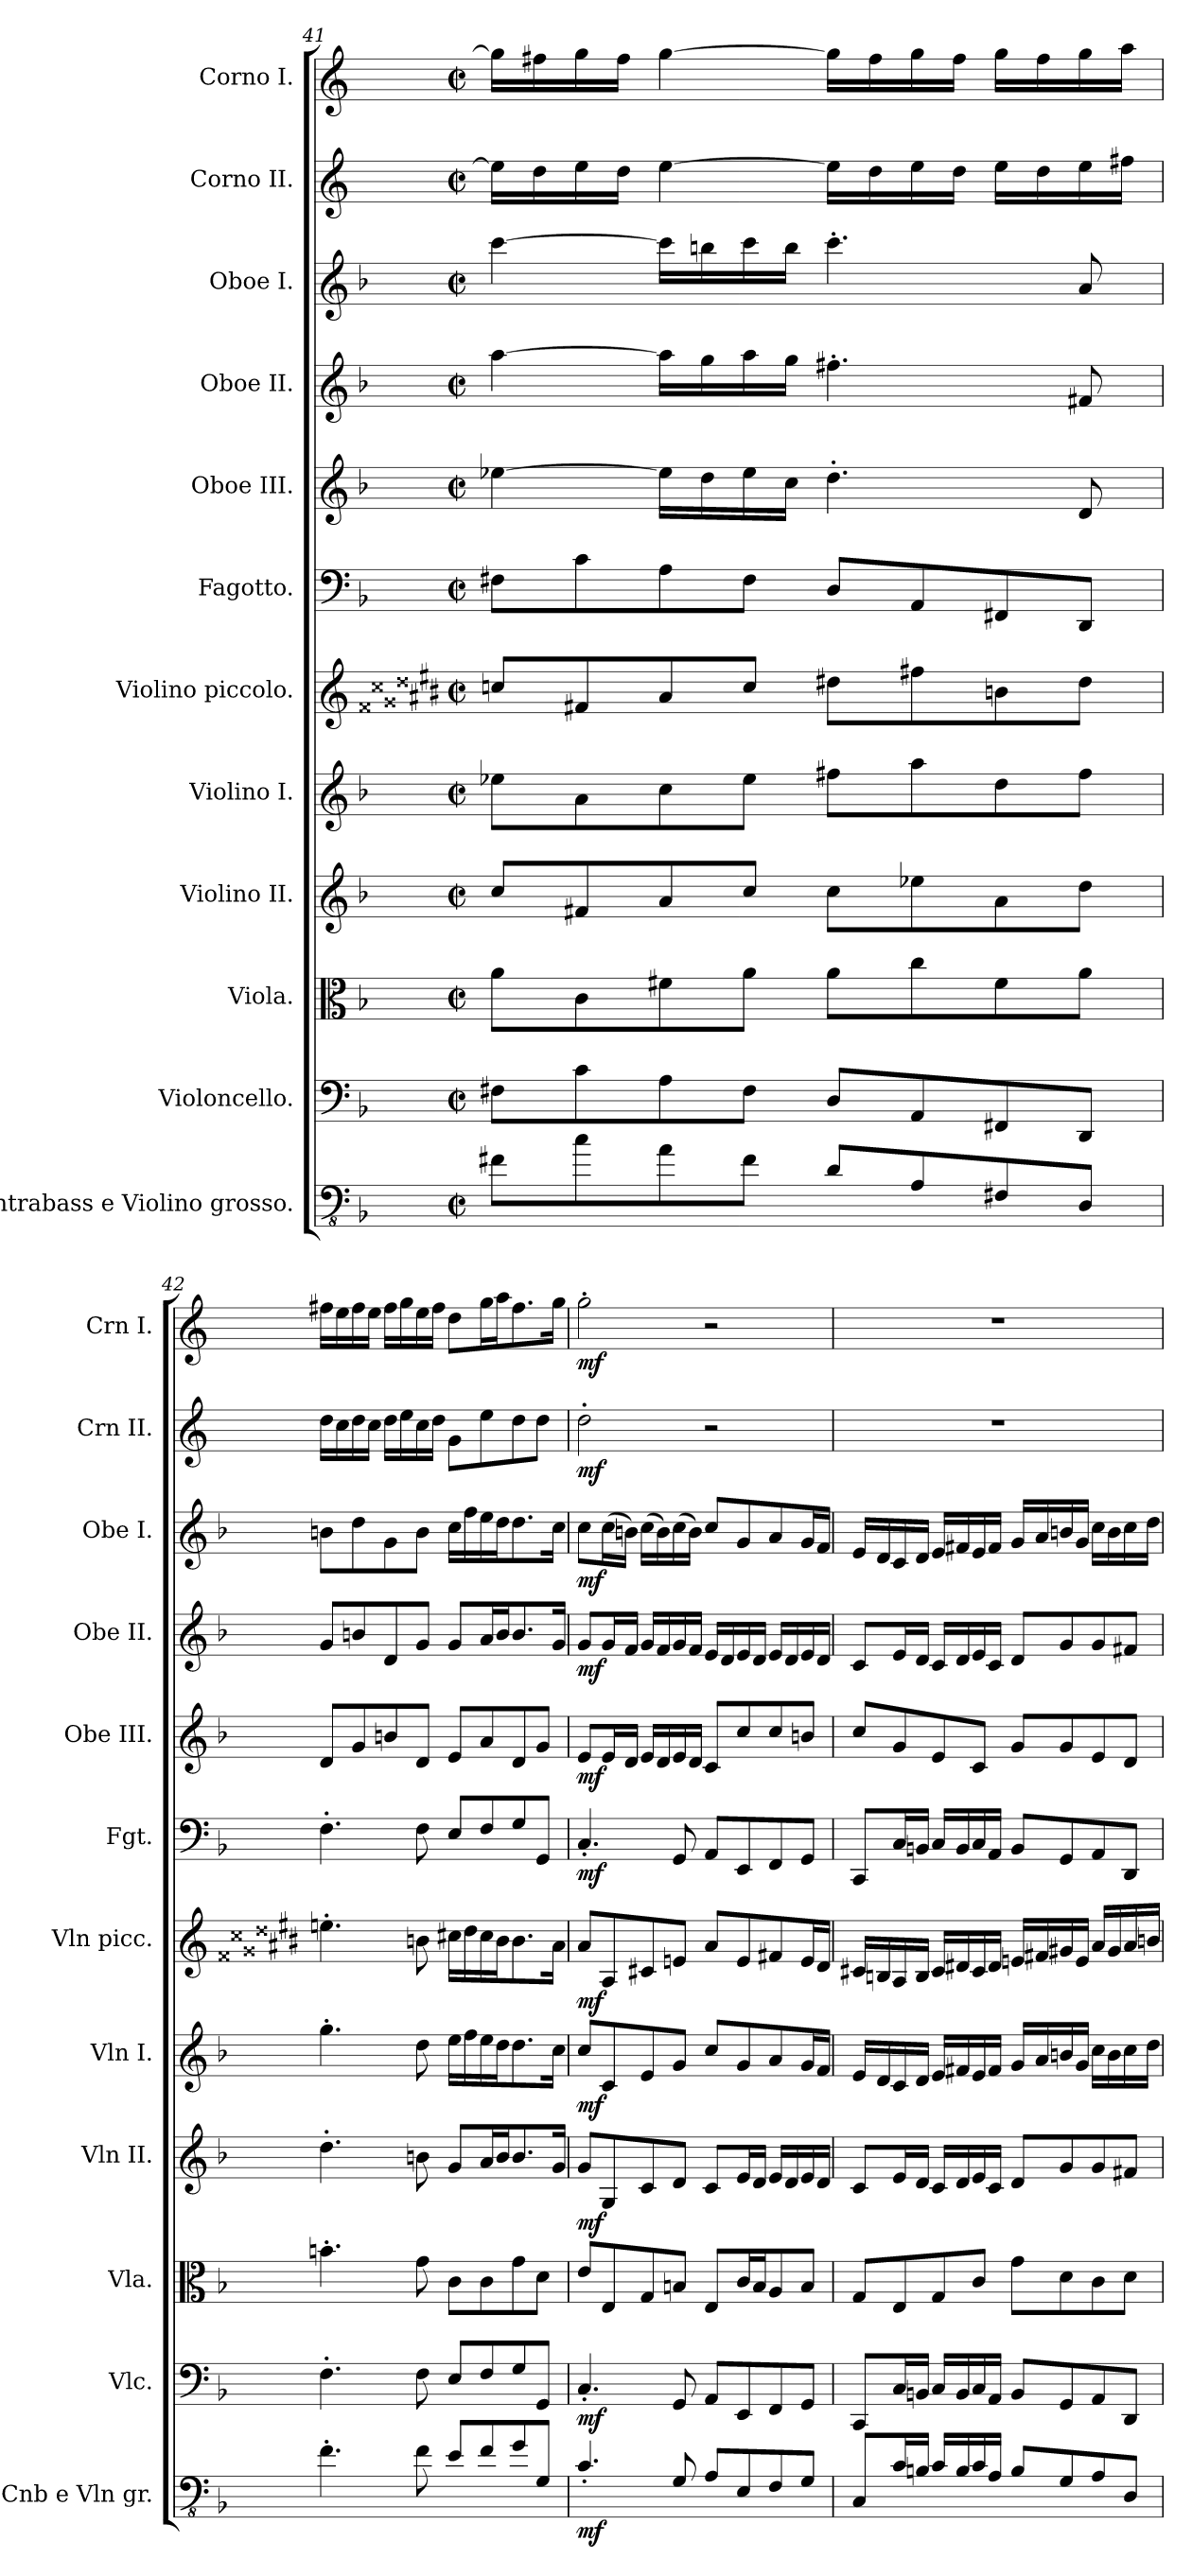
**kern	**dynam	**kern	**dynam	**kern	**dynam	**kern	**dynam	**kern	**dynam	**kern	**dynam	**kern	**dynam	**kern	**dynam	**kern	**dynam	**kern	**dynam	**kern	**dynam	**kern	**dynam
*part12	*part12	*part11	*part11	*part10	*part10	*part9	*part9	*part8	*part8	*part7	*part7	*part6	*part6	*part5	*part5	*part4	*part4	*part3	*part3	*part2	*part2	*part1	*part1
*staff12	*staff12	*staff11	*staff11	*staff10	*staff10	*staff9	*staff9	*staff8	*staff8	*staff7	*staff7	*staff6	*staff6	*staff5	*staff5	*staff4	*staff4	*staff3	*staff3	*staff2	*staff2	*staff1	*staff1
*I"Contrabass e Violino grosso.	*	*I"Violoncello.	*	*I"Viola.	*	*I"Violino II.	*	*I"Violino I.	*	*I"Violino piccolo.	*	*I"Fagotto.	*	*I"Oboe III.	*	*I"Oboe II.	*	*I"Oboe I.	*	*I"Corno II.	*	*I"Corno I.	*
*I'Cnb e Vln gr.	*	*I'Vlc.	*	*I'Vla.	*	*I'Vln II.	*	*I'Vln I.	*	*I'Vln picc.	*	*I'Fgt.	*	*I'Obe III.	*	*I'Obe II.	*	*I'Obe I.	*	*I'Crn II.	*	*I'Crn I.	*
*clefFv4	*	*clefF4	*	*clefC3	*	*clefG2	*	*clefG2	*	*clefG2	*	*clefF4	*	*clefG2	*	*clefG2	*	*clefG2	*	*clefG2	*	*clefG2	*
*ITrd7c12	*	*	*	*	*	*	*	*	*	*ITrd-1c-3	*	*	*	*	*	*	*	*	*	*ITrd4c7	*	*ITrd4c7	*
*k[b-]	*	*k[b-]	*	*k[b-]	*	*k[b-]	*	*k[b-]	*	*k[f##c##g##d##a#e#b#]	*	*k[b-]	*	*k[b-]	*	*k[b-]	*	*k[b-]	*	*k[b-]	*	*k[b-]	*
*M2/2	*	*M2/2	*	*M2/2	*	*M2/2	*	*M2/2	*	*M2/2	*	*M2/2	*	*M2/2	*	*M2/2	*	*M2/2	*	*M2/2	*	*M2/2	*
*met(c|)	*	*met(c|)	*	*met(c|)	*	*met(c|)	*	*met(c|)	*	*met(c|)	*	*met(c|)	*	*met(c|)	*	*met(c|)	*	*met(c|)	*	*met(c|)	*	*met(c|)	*
=41	=41	=41	=41	=41	=41	=41	=41	=41	=41	=41	=41	=41	=41	=41	=41	=41	=41	=41	=41	=41	=41	=41	=41
8FF#X\L	.	8F#X\L	.	8a\L	.	8cc/L	.	8ee-X\L	.	8dd#X/L	.	8F#X\L	.	[4ee-X\	.	[4aa\	.	[4ccc\	.	16a\LL]	.	16cc\LL]	.
.	.	.	.	.	.	.	.	.	.	.	.	.	.	.	.	.	.	.	.	16g\	.	16bn\	.
8C\	.	8c\	.	8c\	.	8f#X/	.	8a\	.	8g##/	.	8c\	.	.	.	.	.	.	.	16a\	.	16cc\	.
.	.	.	.	.	.	.	.	.	.	.	.	.	.	.	.	.	.	.	.	16g\JJ	.	16b\JJ	.
8AA\	.	8A\	.	8f#X\	.	8a/	.	8cc\	.	8b#/	.	8A\	.	16ee-\LL]	.	16aa\LL]	.	16ccc\LL]	.	[4a\	.	[4cc\	.
.	.	.	.	.	.	.	.	.	.	.	.	.	.	16dd\	.	16gg\	.	16bbn\	.	.	.	.	.
8FF#\J	.	8F#\J	.	8a\J	.	8cc/J	.	8ee-\J	.	8dd#/J	.	8F#\J	.	16ee-\	.	16aa\	.	16ccc\	.	.	.	.	.
.	.	.	.	.	.	.	.	.	.	.	.	.	.	16cc\JJ	.	16gg\JJ	.	16bb\JJ	.	.	.	.	.
8DD/L	.	8D/L	.	8a\L	.	8cc\L	.	8ff#X\L	.	8ee##X\L	.	8D/L	.	4.dd'\	.	4.ff#X'\	.	4.ccc'\	.	16a\LL]	.	16cc\LL]	.
.	.	.	.	.	.	.	.	.	.	.	.	.	.	.	.	.	.	.	.	16g\	.	16b\	.
8AAA/	.	8AA/	.	8cc\	.	8ee-X\	.	8aa\	.	8gg##\	.	8AA/	.	.	.	.	.	.	.	16a\	.	16cc\	.
.	.	.	.	.	.	.	.	.	.	.	.	.	.	.	.	.	.	.	.	16g\JJ	.	16b\JJ	.
8FFF#X/	.	8FF#X/	.	8f#\	.	8a\	.	8dd\	.	8cc##\	.	8FF#X/	.	.	.	.	.	.	.	16a\LL	.	16cc\LL	.
.	.	.	.	.	.	.	.	.	.	.	.	.	.	.	.	.	.	.	.	16g\	.	16b\	.
8DDD/J	.	8DD/J	.	8a\J	.	8dd\J	.	8ff#\J	.	8ee##\J	.	8DD/J	.	8d/	.	8f#X/	.	8a/	.	16a\	.	16cc\	.
.	.	.	.	.	.	.	.	.	.	.	.	.	.	.	.	.	.	.	.	16bn\JJ	.	16dd\JJ	.
!!LO:PB:g=z
=42	=42	=42	=42	=42	=42	=42	=42	=42	=42	=42	=42	=42	=42	=42	=42	=42	=42	=42	=42	=42	=42	=42	=42
4.FF'\	.	4.F'\	.	4.bn'\	.	4.dd'\	.	4.gg'\	.	4.ff##'\	.	4.F'\	.	8d/L	.	8g/L	.	8bn\L	.	16g\LL	.	16bn\LL	.
.	.	.	.	.	.	.	.	.	.	.	.	.	.	.	.	.	.	.	.	16f\	.	16a\	.
.	.	.	.	.	.	.	.	.	.	.	.	.	.	8g/	.	8bn/	.	8dd\	.	16g\	.	16b\	.
.	.	.	.	.	.	.	.	.	.	.	.	.	.	.	.	.	.	.	.	16f\JJ	.	16a\JJ	.
.	.	.	.	.	.	.	.	.	.	.	.	.	.	8bn/	.	8d/	.	8g\	.	16g\LL	.	16b\LL	.
.	.	.	.	.	.	.	.	.	.	.	.	.	.	.	.	.	.	.	.	16a\	.	16cc\	.
8FF\	.	8F\	.	8g\	.	8bn\	.	8dd\	.	8cc##\	.	8F\	.	8d/J	.	8g/J	.	8b\J	.	16f\	.	16a\	.
.	.	.	.	.	.	.	.	.	.	.	.	.	.	.	.	.	.	.	.	16g\JJ	.	16b\JJ	.
8EE/L	.	8E/L	.	8c\L	.	8g/L	.	16ee\LL	.	16dd##\LL	.	8E/L	.	8e/L	.	8g/L	.	16cc\LL	.	8c\L	.	8g\L	.
.	.	.	.	.	.	.	.	16ff\	.	16ee#\	.	.	.	.	.	.	.	16ff\	.	.	.	.	.
8FF/	.	8F/	.	8c\	.	16a/L	.	16ee\	.	16dd##\	.	8F/	.	8a/	.	16a/L	.	16ee\	.	8a\	.	16cc\L	.
.	.	.	.	.	.	16b/J	.	16dd\J	.	16cc##\J	.	.	.	.	.	16b/J	.	16dd\J	.	.	.	16dd\J	.
8GG/	.	8G/	.	8g\	.	8.b/	.	8.dd\	.	8.cc##\	.	8G/	.	8d/	.	8.b/	.	8.dd\	.	8g\	.	8.b\	.
8GGG/J	.	8GG/J	.	8d\J	.	.	.	.	.	.	.	8GG/J	.	8g/J	.	.	.	.	.	8g\J	.	.	.
.	.	.	.	.	.	16g/Jk	.	16cc\Jk	.	16b#\Jk	.	.	.	.	.	16g/Jk	.	16cc\Jk	.	.	.	16cc\Jk	.
=43	=43	=43	=43	=43	=43	=43	=43	=43	=43	=43	=43	=43	=43	=43	=43	=43	=43	=43	=43	=43	=43	=43	=43
!	!LO:DY:b	!	!LO:DY:b	!	!LO:DY:b	!	!	!	!	!	!	!	!	!	!	!	!	!	!	!	!	!	!
!	!	!	!	!	!LO:DY:n=1:b	!	!LO:DY:b	!	!LO:DY:b	!	!LO:DY:b	!	!LO:DY:b	!	!LO:DY:b	!	!LO:DY:b	!	!LO:DY:b	!	!LO:DY:b	!	!LO:DY:b
4.CC'/	mf	4.C'/	mf	8e/L	mf mf	8g/L	mf	8cc/L	mf	8b#/L	mf	4.C'/	mf	8e/L	mf	8g/L	mf	8cc\L	mf	2g'\	mf	2cc'\	mf
.	.	.	.	8E/	.	8G/	.	8c/	.	8B#/	.	.	.	16e/L	.	16g/L	.	(>16cc\L	.	.	.	.	.
.	.	.	.	.	.	.	.	.	.	.	.	.	.	16d/JJ	.	16f/JJ	.	16bn\JJ)	.	.	.	.	.
.	.	.	.	8G/	.	8c/	.	8e/	.	8d##/	.	.	.	16e/LL	.	16g/LL	.	(>16cc\LL	.	.	.	.	.
.	.	.	.	.	.	.	.	.	.	.	.	.	.	16d/	.	16f/	.	16b\)	.	.	.	.	.
8GGG/	.	8GG/	.	8Bn/J	.	8d/J	.	8g/J	.	8f##/J	.	8GG/	.	16e/	.	16g/	.	(>16cc\	.	.	.	.	.
.	.	.	.	.	.	.	.	.	.	.	.	.	.	16d/JJ	.	16f/JJ	.	16b\JJ)	.	.	.	.	.
8AAA/L	.	8AA/L	.	8E/L	.	8c/L	.	8cc/L	.	8b#/L	.	8AA/L	.	8c/L	.	16e/LL	.	8cc/L	.	2r	.	2r	.
.	.	.	.	.	.	.	.	.	.	.	.	.	.	.	.	16d/	.	.	.	.	.	.	.
8EEE/	.	8EE/	.	16c/L	.	16e/L	.	8g/	.	8f##/	.	8EE/	.	8cc/	.	16e/	.	8g/	.	.	.	.	.
.	.	.	.	16B/J	.	16d/JJ	.	.	.	.	.	.	.	.	.	16d/JJ	.	.	.	.	.	.	.
8FFF/	.	8FF/	.	8A/	.	16e/LL	.	8a/	.	8g##/	.	8FF/	.	8cc/	.	16e/LL	.	8a/	.	.	.	.	.
.	.	.	.	.	.	16d/	.	.	.	.	.	.	.	.	.	16d/	.	.	.	.	.	.	.
8GGG/J	.	8GG/J	.	8B/J	.	16e/	.	16g/L	.	16f##/L	.	8GG/J	.	8bn/J	.	16e/	.	16g/L	.	.	.	.	.
.	.	.	.	.	.	16d/JJ	.	16f/JJ	.	16e#/JJ	.	.	.	.	.	16d/JJ	.	16f/JJ	.	.	.	.	.
!!LO:PB:g=z
=44	=44	=44	=44	=44	=44	=44	=44	=44	=44	=44	=44	=44	=44	=44	=44	=44	=44	=44	=44	=44	=44	=44	=44
8CCC/L	.	8CC/L	.	8G/L	.	8c/L	.	16e/LL	.	16d##/LL	.	8CC/L	.	8cc/L	.	8c/L	.	16e/LL	.	1r	.	1r	.
.	.	.	.	.	.	.	.	16d/	.	16c##/	.	.	.	.	.	.	.	16d/	.	.	.	.	.
16CC/L	.	16C/L	.	8E/	.	16e/L	.	16c/	.	16B#/	.	16C/L	.	8g/	.	16e/L	.	16c/	.	.	.	.	.
16BBBn/JJ	.	16BBn/JJ	.	.	.	16d/JJ	.	16d/JJ	.	16c##/JJ	.	16BBn/JJ	.	.	.	16d/JJ	.	16d/JJ	.	.	.	.	.
16CC/LL	.	16C/LL	.	8G/	.	16c/LL	.	16e/LL	.	16d##/LL	.	16C/LL	.	8e/	.	16c/LL	.	16e/LL	.	.	.	.	.
16BBB/	.	16BB/	.	.	.	16d/	.	16f#X/	.	16e##X/	.	16BB/	.	.	.	16d/	.	16f#X/	.	.	.	.	.
16CC/	.	16C/	.	8c/J	.	16e/	.	16e/	.	16d##/	.	16C/	.	8c/J	.	16e/	.	16e/	.	.	.	.	.
16AAA/JJ	.	16AA/JJ	.	.	.	16c/JJ	.	16f#/JJ	.	16e##/JJ	.	16AA/JJ	.	.	.	16c/JJ	.	16f#/JJ	.	.	.	.	.
8BBB/L	.	8BB/L	.	8g\L	.	8d/L	.	16g/LL	.	16f##/LL	.	8BB/L	.	8g/L	.	8d/L	.	16g/LL	.	.	.	.	.
.	.	.	.	.	.	.	.	16a/	.	16g##/	.	.	.	.	.	.	.	16a/	.	.	.	.	.
8GGG/	.	8GG/	.	8d\	.	8g/	.	16bn/	.	16a##X/	.	8GG/	.	8g/	.	8g/	.	16bn/	.	.	.	.	.
.	.	.	.	.	.	.	.	16g/JJ	.	16f##/JJ	.	.	.	.	.	.	.	16g/JJ	.	.	.	.	.
8AAA/	.	8AA/	.	8c\	.	8g/	.	16cc\LL	.	16b#/LL	.	8AA/	.	8e/	.	8g/	.	16cc\LL	.	.	.	.	.
.	.	.	.	.	.	.	.	16b\	.	16a##/	.	.	.	.	.	.	.	16b\	.	.	.	.	.
8DDD/J	.	8DD/J	.	8d\J	.	8f#X/J	.	16cc\	.	16b#/	.	8DD/J	.	8d/J	.	8f#X/J	.	16cc\	.	.	.	.	.
.	.	.	.	.	.	.	.	16dd\JJ	.	16cc##/JJ	.	.	.	.	.	.	.	16dd\JJ	.	.	.	.	.
=	=	=	=	=	=	=	=	=	=	=	=	=	=	=	=	=	=	=	=	=	=	=	=
*-	*-	*-	*-	*-	*-	*-	*-	*-	*-	*-	*-	*-	*-	*-	*-	*-	*-	*-	*-	*-	*-	*-	*-
